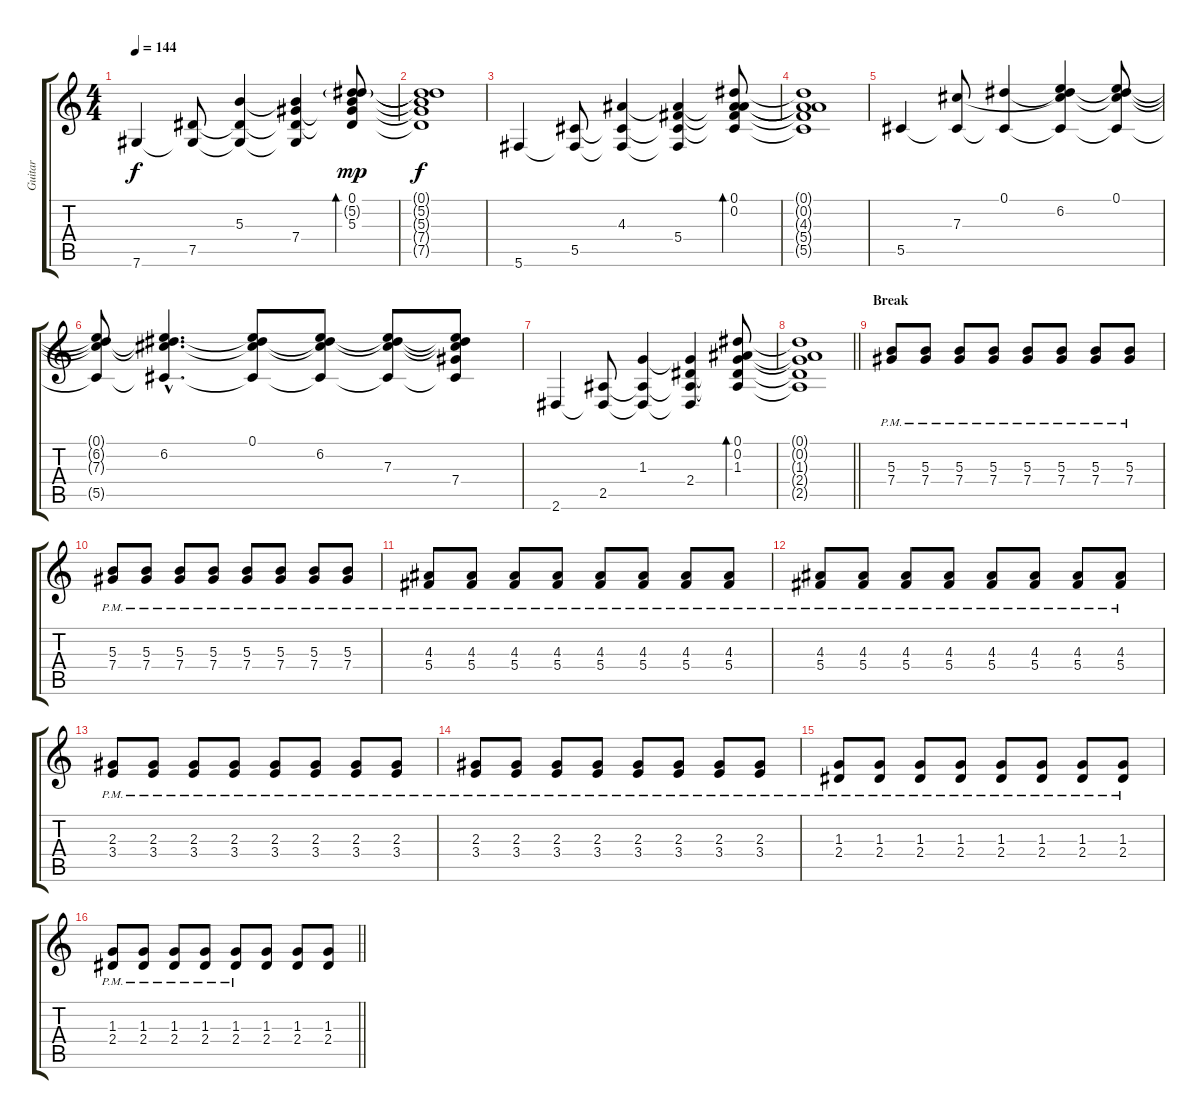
\track ("Guitar" "Guitar") {instrument electricguitarclean}
\staff {score tabs}
\tuning (Eb4 Bb3 Gb3 Db3 Ab2 Db2) {hide}
\ts (4 4)
\section ("" "")
\tempo 144
\clef g2
\ks c
7.6.4{dy f} (7.5 7.6{t}).8 (5.3 7.5{t} 7.6{t}).4 (5.3{t} 7.4 7.5{t} 7.6{t}).4 (0.1 5.2{g} 5.3 7.4{t} 7.5{t}).8{bd 480 dy mp} |
(0.1{t} 5.2{t} 5.3{t} 7.4{t} 7.5{t}).1{dy f} |
5.6.4 (5.5 5.6{t}).8 (4.3 5.5{t} 5.6{t}).4 (4.3{t} 5.4 5.5{t} 5.6{t}).4 (0.1 0.2 4.3{t} 5.4{t} 5.5{t}).8{bd 480} |
(0.1{t} 0.2{t} 4.3{t} 5.4{t} 5.5{t}).1 |
5.5.4 (7.3 5.5{t}).8 (0.1 5.5{t}).4 (0.1{t} 6.2 7.3{t} 5.5{t}).4 (0.1 6.2{t} 7.3{t} 5.5{t}).8 |
(0.1{t} 6.2{t} 7.3{t} 5.5{t}).8 (0.1{hac t} 6.2{hac} 7.3{hac t} 5.5{hac t}).4{d} (0.1 6.2{t} 7.3{t} 5.5{t}).8 (0.1{t} 6.2 7.3{t} 5.5{t}).8 (0.1{t} 6.2{t} 7.3 5.5{t}).8 (0.1{t} 6.2{t} 7.3{t} 7.4 5.5{t}).8 |
2.6.4 (2.5 2.6{t}).8 (1.3 2.5{t} 2.6{t}).4 (1.3{t} 2.4 2.5{t} 2.6{t}).4 (0.1 0.2 1.3 2.4{t} 2.5{t}).8{bd 480} |
\barLineRight lightlight
(0.1{t} 0.2{t} 1.3{t} 2.4{t} 2.5{t}).1 |
\section ("" "Break")
(5.3{pm} 7.4{pm}).8{volume 14 balance 2 instrument electricguitarclean} (5.3{pm} 7.4{pm}).8 (5.3{pm} 7.4{pm}).8 (5.3{pm} 7.4{pm}).8 (5.3{pm} 7.4{pm}).8 (5.3{pm} 7.4{pm}).8 (5.3{pm} 7.4{pm}).8 (5.3{pm} 7.4{pm}).8 |
(5.3{pm} 7.4{pm}).8 (5.3{pm} 7.4{pm}).8 (5.3{pm} 7.4{pm}).8 (5.3{pm} 7.4{pm}).8 (5.3{pm} 7.4{pm}).8 (5.3{pm} 7.4{pm}).8 (5.3{pm} 7.4{pm}).8 (5.3{pm} 7.4{pm}).8 |
(4.3{pm} 5.4{pm}).8 (4.3{pm} 5.4{pm}).8 (4.3{pm} 5.4{pm}).8 (4.3{pm} 5.4{pm}).8 (4.3{pm} 5.4{pm}).8 (4.3{pm} 5.4{pm}).8 (4.3{pm} 5.4{pm}).8 (4.3{pm} 5.4{pm}).8 |
(4.3{pm} 5.4{pm}).8 (4.3{pm} 5.4{pm}).8 (4.3{pm} 5.4{pm}).8 (4.3{pm} 5.4{pm}).8 (4.3{pm} 5.4{pm}).8 (4.3{pm} 5.4{pm}).8 (4.3{pm} 5.4{pm}).8 (4.3{pm} 5.4{pm}).8 |
(2.3{pm} 3.4{pm}).8 (2.3{pm} 3.4{pm}).8 (2.3{pm} 3.4{pm}).8 (2.3{pm} 3.4{pm}).8 (2.3{pm} 3.4{pm}).8 (2.3{pm} 3.4{pm}).8 (2.3{pm} 3.4{pm}).8 (2.3{pm} 3.4{pm}).8 |
(2.3{pm} 3.4{pm}).8 (2.3{pm} 3.4{pm}).8 (2.3{pm} 3.4{pm}).8 (2.3{pm} 3.4{pm}).8 (2.3{pm} 3.4{pm}).8 (2.3{pm} 3.4{pm}).8 (2.3{pm} 3.4{pm}).8 (2.3{pm} 3.4{pm}).8 |
(1.3{pm} 2.4{pm}).8 (1.3{pm} 2.4{pm}).8 (1.3{pm} 2.4{pm}).8 (1.3{pm} 2.4{pm}).8 (1.3{pm} 2.4{pm}).8 (1.3{pm} 2.4{pm}).8 (1.3{pm} 2.4{pm}).8 (1.3{pm} 2.4{pm}).8 |
\barLineRight lightlight
(1.3{pm} 2.4{pm}).8 (1.3{pm} 2.4{pm}).8 (1.3{pm} 2.4{pm}).8 (1.3{pm} 2.4{pm}).8 (1.3{pm} 2.4{pm}).8 (1.3 2.4).8 (1.3 2.4).8 (1.3 2.4).8
